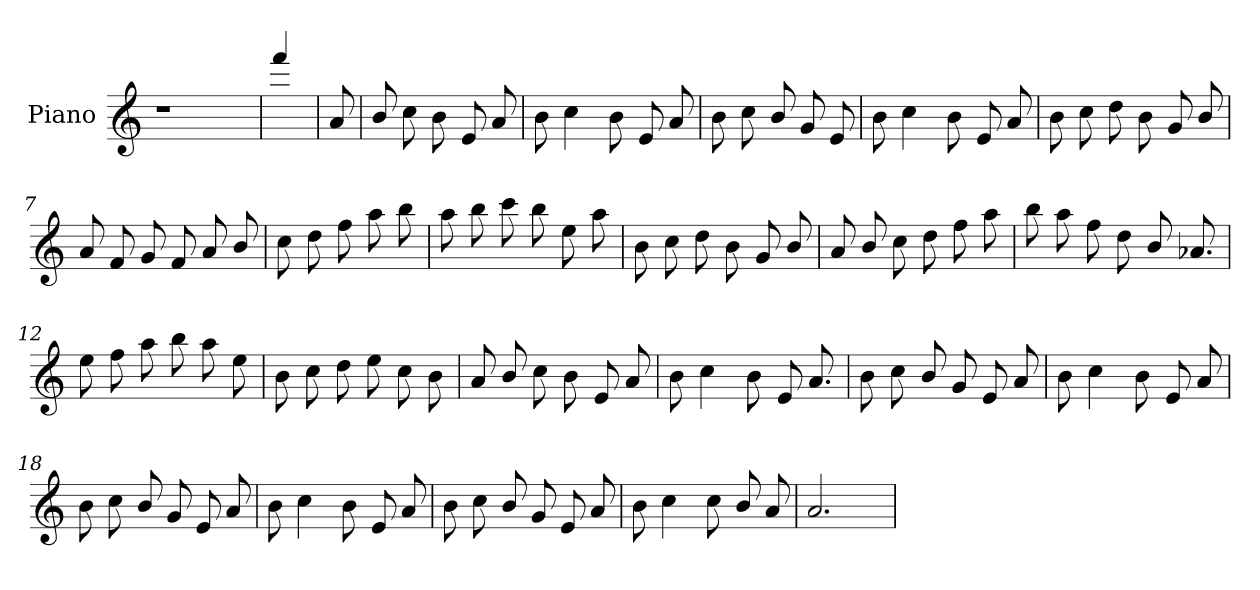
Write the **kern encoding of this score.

**kern
*part1
*staff1
*I"Piano
*I'Pno
*clefG2
*k[]
=1
1r
=1
4fff/
=2
8a/
=3
8b/
8cc\
8b\
8e/
8a/
=4
8b\
4cc\
8b\
8e/
8a/
=5
8b\
8cc\
8b/
8g/
8e/
=5
8b\
4cc\
8b\
8e/
8a/
=6
8b\
8cc\
8dd\
8b\
8g/
8b/
=7
8a/
8f/
8g/
8f/
8a/
8b/
=8
8cc\
8dd\
8ff\
8aa\
8bb\
=8
8aa\
8bb\
8ccc\
8bb\
8ee\
8aa\
=9
8b\
8cc\
8dd\
8b\
8g/
8b/
=10
8a/
8b/
8cc\
8dd\
8ff\
8aa\
=11
8bb\
8aa\
8ff\
8dd\
8b/
8.a-/
=12
8ee\
8ff\
8aa\
8bb\
8aa\
8ee\
=13
8b\
8cc\
8dd\
8ee\
8cc\
8b\
=14
8a/
8b/
8cc\
8b\
8e/
8a/
=15
8b\
4cc\
8b\
8e/
8.a/
=16
8b\
8cc\
8b/
8g/
8e/
8a/
=17
8b\
4cc\
8b\
8e/
8a/
=18
8b\
8cc\
8b/
8g/
8e/
8a/
=19
8b\
4cc\
8b\
8e/
8a/
=20
8b\
8cc\
8b/
8g/
8e/
8a/
=21
8b\
4cc\
8cc\
8b/
8a/
=22
2.a/
=
*-
